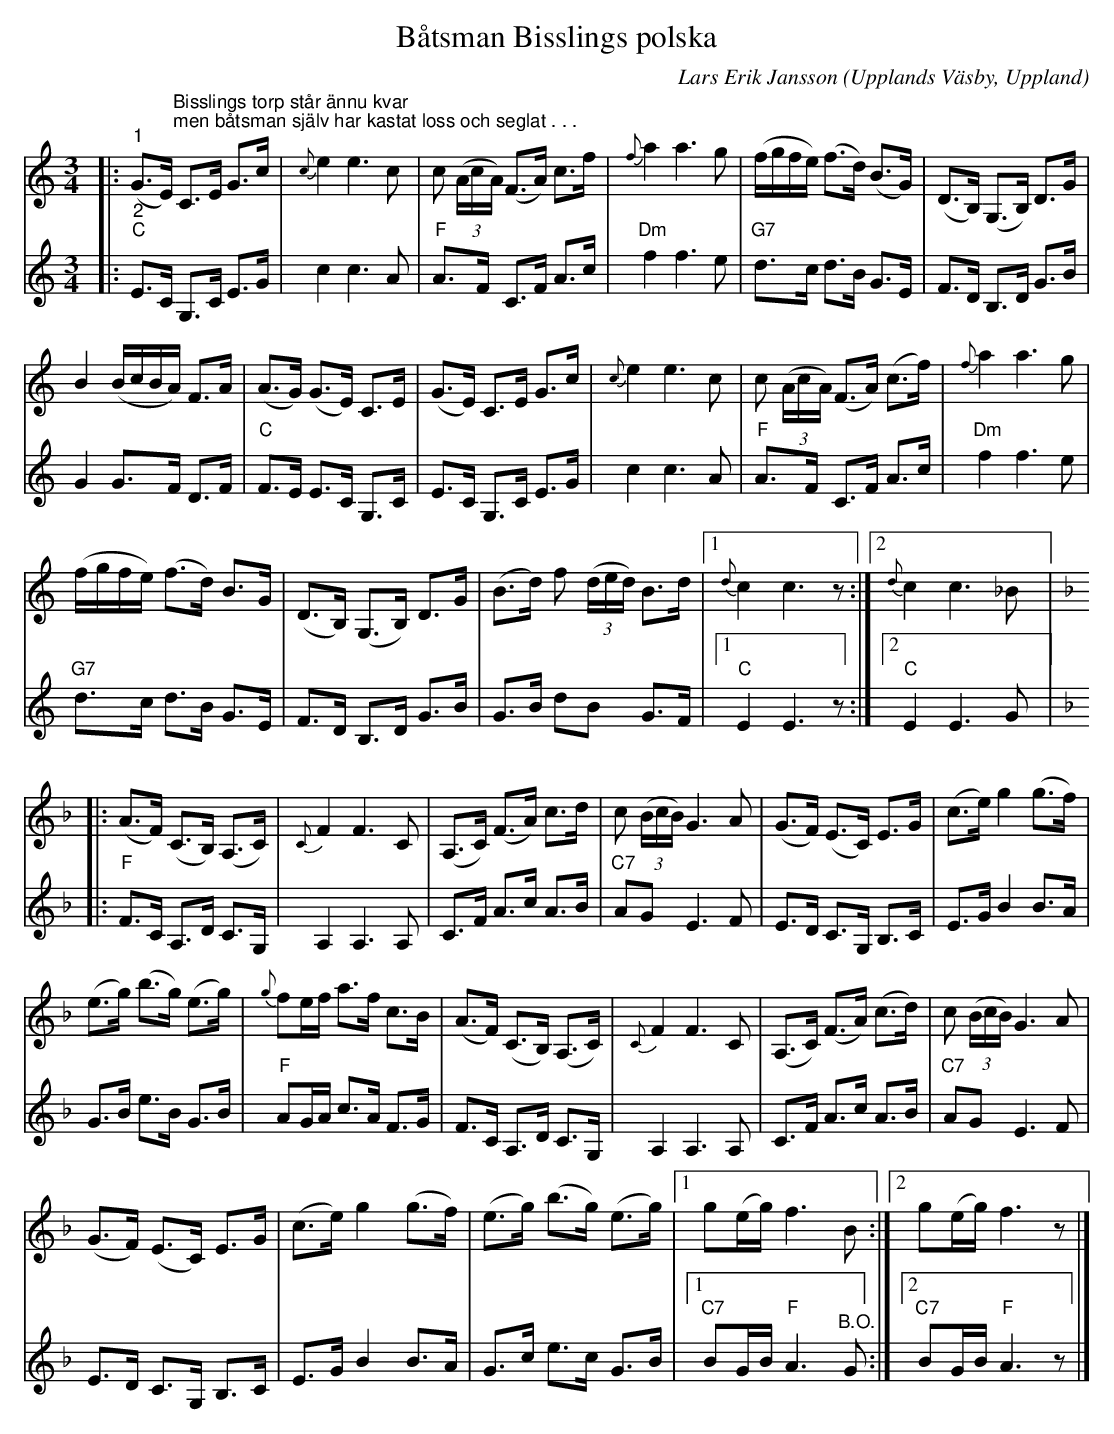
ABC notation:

X:1
T:Båtsman Bisslings polska
C:Lars Erik Jansson
O:Upplands Väsby, Uppland
L:1/8
M:3/4
K:C
V:1
|:"^1" (G>E) "^Bisslings torp står ännu kvar" "^men båtsman själv har kastat loss och seglat . . ."  C>E G>c | {c} e2 e3 c | c (3(A/c/A/) (F>A) c>f | {f} a2 a3 g | (f/g/f/e/) (f>d) (B>G) | (D>B,) (G,>B,) D>G |
B2 (B/c/B/A/) F>A | (A>G) (G>E) C>E | (G>E) C>E G>c |{c} e2 e3 c | c (3(A/c/A/) (F>A) (c>f) | {f} a2 a3 g |
(f/g/f/e/) (f>d) B>G | (D>B,) (G,>B,) D>G | (B>d) f (3(d/e/d/) B>d |1 {d} c2 c3 z :|2{d} c2 c3 _B |:
[K:F] (A>F) (C>B,) (A,>C) |{C} F2 F3 C | (A,>C) (F>A) c>d |  c (3(B/c/B/) G3 A | (G>F) (E>C) E>G | (c>e) g2 (g>f) |
(e>g) (b>g) (e>g) |{g} fe/f/ a>f c>B | (A>F) (C>B,) (A,>C) |{C} F2 F3 C | (A,>C) (F>A) (c>d) | c (3(B/c/B/) G3 A |
(G>F) (E>C) E>G | (c>e) g2 (g>f) | (e>g) (b>g) (e>g) |1 g(e/g/) f3 B :|2 g(e/g/) f3 z |]
V:2
|:"^2""C" E>C G,>C E>G | c2 c3 A | "F"  A>F C>F A>c | "Dm" f2 f3 e |"G7" d>c d>B G>E | F>D B,>D G>B |
G2 G>F D>F | "C" F>E E>C G,>C | E>C G,>C E>G | c2 c3 A |"F" A>F C>F A>c | "Dm" f2 f3 e |
"G7" d>c d>B G>E | F>D B,>D G>B | G>B dB G>F |1"C" E2 E3 z :|2"C" E2 E3 G |:
[K:F]"F" F>C A,>D C>G, | A,2 A,3 A, | C>F A>c A>B | "C7"  AG E3 F | E>D C>G, B,>C | E>G B2 B>A |
G>B e>B G>B |"F" AG/A/ c>A F>G | F>C A,>D C>G, | A,2 A,3 A, | C>F A>c A>B |  "C7"  AG E3 F |
E>D C>G, B,>C | E>G B2 B>A | G>c e>c G>B |1"C7" BG/B/"F" A3"^B.O." G :|2  "C7"  BG/B/"F" A3 z |]
